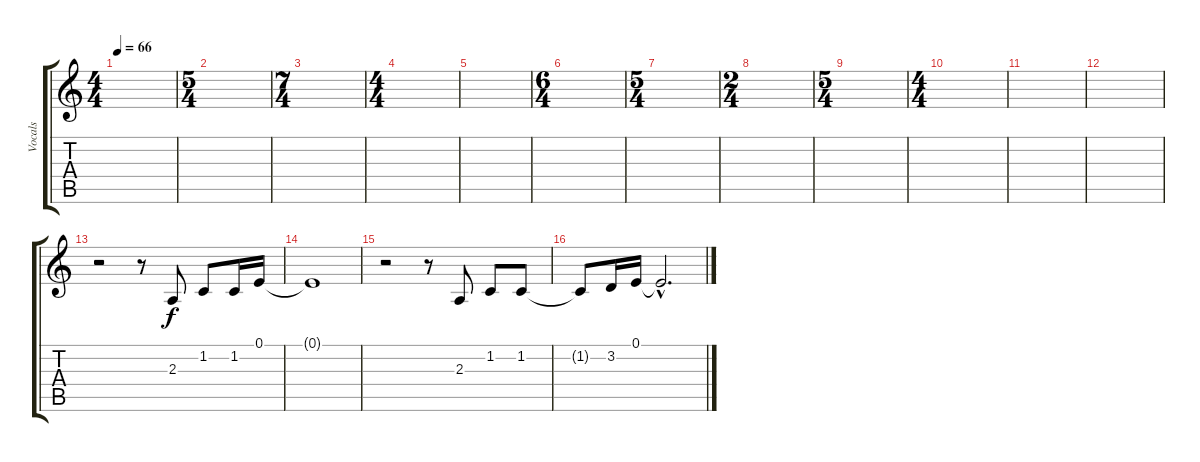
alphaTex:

\track ("Vocals" "Vocals") {instrument violin}
\staff {score tabs}
\tuning (E4 B3 G3 D3 A2 E2) {hide}
\ts (4 4)
\tempo 66
\clef g2
\ks c
|
\ts (5 4)
|
\ts (7 4)
|
\ts (4 4)
|
|
\ts (6 4)
|
\ts (5 4)
|
\ts (2 4)
|
\ts (5 4)
|
\ts (4 4)
|
|
|
r.2 r.8 2.3.8 1.2.8 1.2.16 0.1.16 |
0.1{t}.1 |
r.2 r.8 2.3.8 1.2.8 1.2.8 |
1.2{t}.8 3.2.16 0.1.16 0.1{hac t}.2{d}
